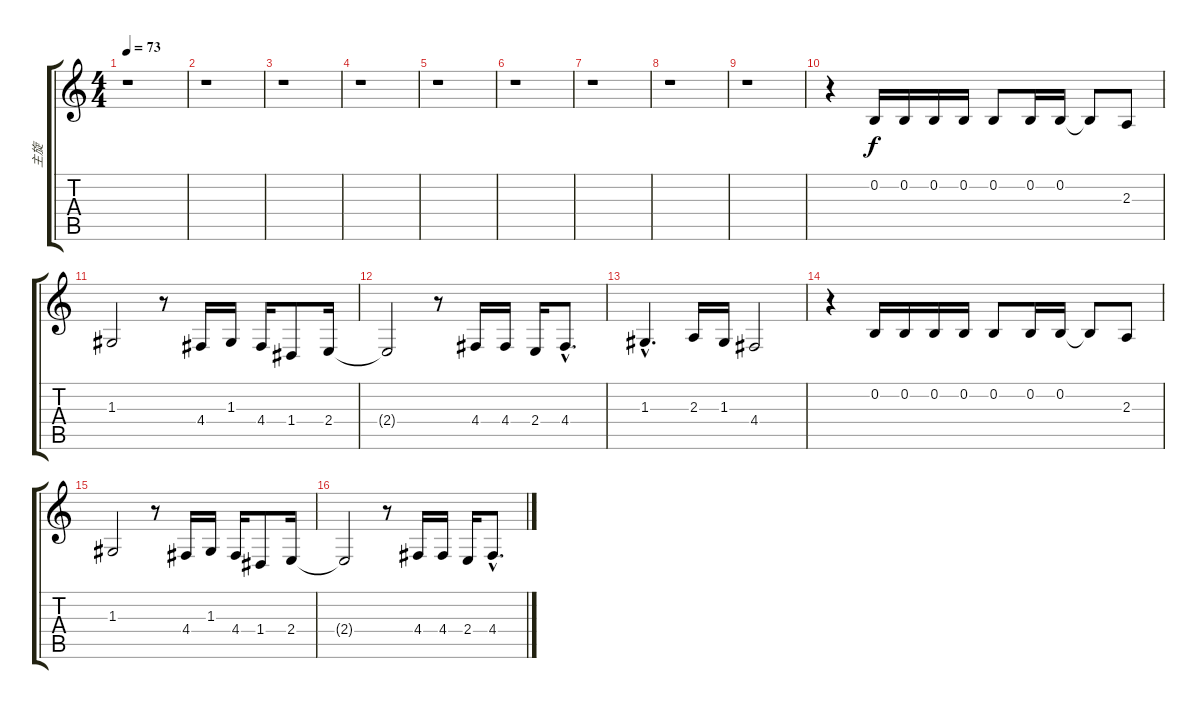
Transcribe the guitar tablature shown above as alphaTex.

\track ("主旋" "主旋") {instrument violin}
\staff {score tabs}
\tuning (E4 B3 G3 D3 A2 E2) {hide}
\ts (4 4)
\tempo 73
\clef g2
\ks c
r.1{dy f instrument violin} |
r.1 |
r.1 |
r.1 |
r.1 |
r.1 |
r.1 |
r.1 |
r.1 |
r.4 0.2.16 0.2.16 0.2.16 0.2.16 0.2.8 0.2.16 0.2.16 0.2{t}.8 2.3.8 |
1.3.2 r.8 4.4.16 1.3.16 4.4.16 1.4.8 2.4.16 |
2.4{t}.2 r.8 4.4.16 4.4.16 2.4.16 4.4{hac}.8{d} |
1.3{hac}.4{d} 2.3.16 1.3.16 4.4.2 |
r.4 0.2.16 0.2.16 0.2.16 0.2.16 0.2.8 0.2.16 0.2.16 0.2{t}.8 2.3.8 |
1.3.2 r.8 4.4.16 1.3.16 4.4.16 1.4.8 2.4.16 |
2.4{t}.2 r.8 4.4.16 4.4.16 2.4.16 4.4{hac}.8{d}
